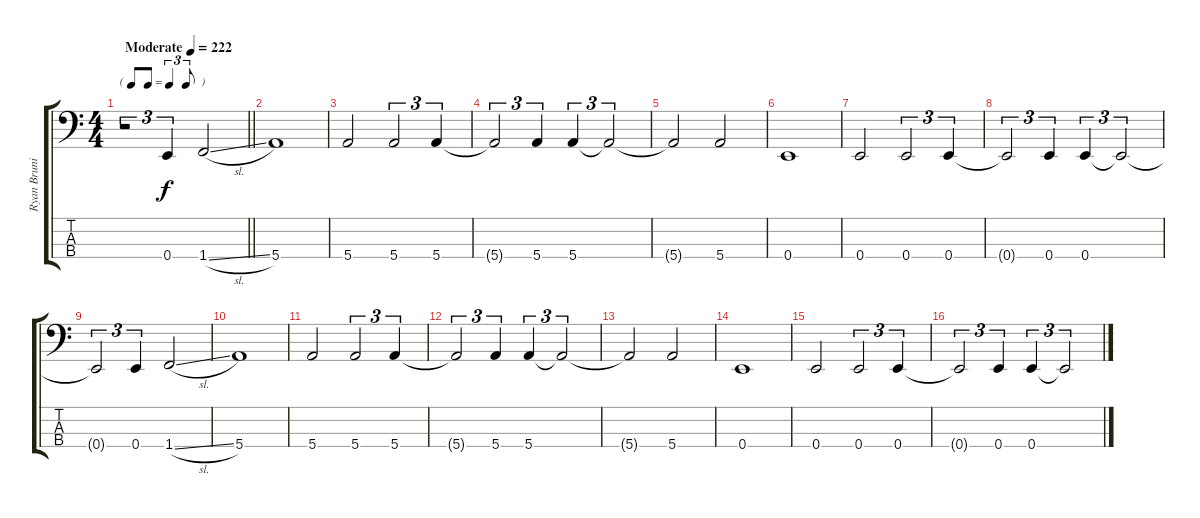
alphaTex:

\track ("Ryan Bruni" "Ryan Bruni") {instrument electricbassfinger}
\staff {score tabs}
\tuning (G2 D2 A1 E1) {hide}
\ts (4 4)
\tf triplet8th
\tempo (222 "Moderate")
\clef f4
\barLineRight lightlight
\ks c
r.2{tu (3 2) dy f instrument electricbassfinger} 0.4.4{tu (3 2)} 1.4{sl}.2 |
\section ("" "")
5.4.1 |
5.4.2 5.4.2{tu (3 2)} 5.4.4{tu (3 2)} |
5.4{t}.2{tu (3 2)} 5.4.4{tu (3 2)} 5.4.4{tu (3 2)} 5.4{t}.2{tu (3 2)} |
5.4{t}.2 5.4.2 |
0.4.1 |
0.4.2 0.4.2{tu (3 2)} 0.4.4{tu (3 2)} |
0.4{t}.2{tu (3 2)} 0.4.4{tu (3 2)} 0.4.4{tu (3 2)} 0.4{t}.2{tu (3 2)} |
0.4{t}.2{tu (3 2)} 0.4.4{tu (3 2)} 1.4{sl}.2 |
5.4.1 |
5.4.2 5.4.2{tu (3 2)} 5.4.4{tu (3 2)} |
5.4{t}.2{tu (3 2)} 5.4.4{tu (3 2)} 5.4.4{tu (3 2)} 5.4{t}.2{tu (3 2)} |
5.4{t}.2 5.4.2 |
0.4.1 |
0.4.2 0.4.2{tu (3 2)} 0.4.4{tu (3 2)} |
0.4{t}.2{tu (3 2)} 0.4.4{tu (3 2)} 0.4.4{tu (3 2)} 0.4{t}.2{tu (3 2)}
